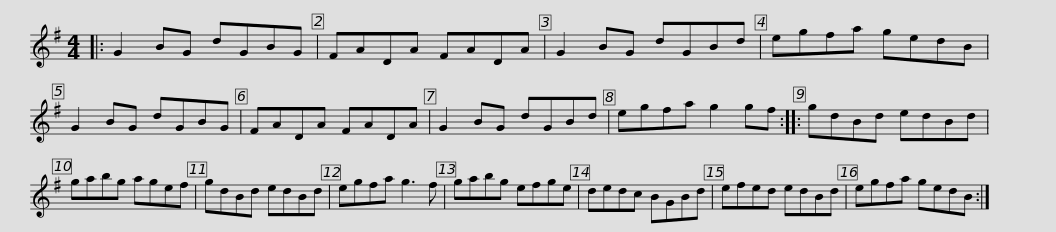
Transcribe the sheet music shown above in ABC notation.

X:1
L:1/8
M:4/4
I:linebreak $
K:G
V:1 treble
V:1
|: G2 BG dGBG | FADA FADA | G2 BG dGBd | egfa gedB | G2 BG dGBG |$ %5
 FADA FADA | G2 BG dGBd | egfa g2 gf :: gdBd edBd | gabg agef |$ %10
 gdBd edBd | egfa g3 f | gabg efge | dedc BGBd | efed edBd |$ %15
 egfa gedB :| %16
